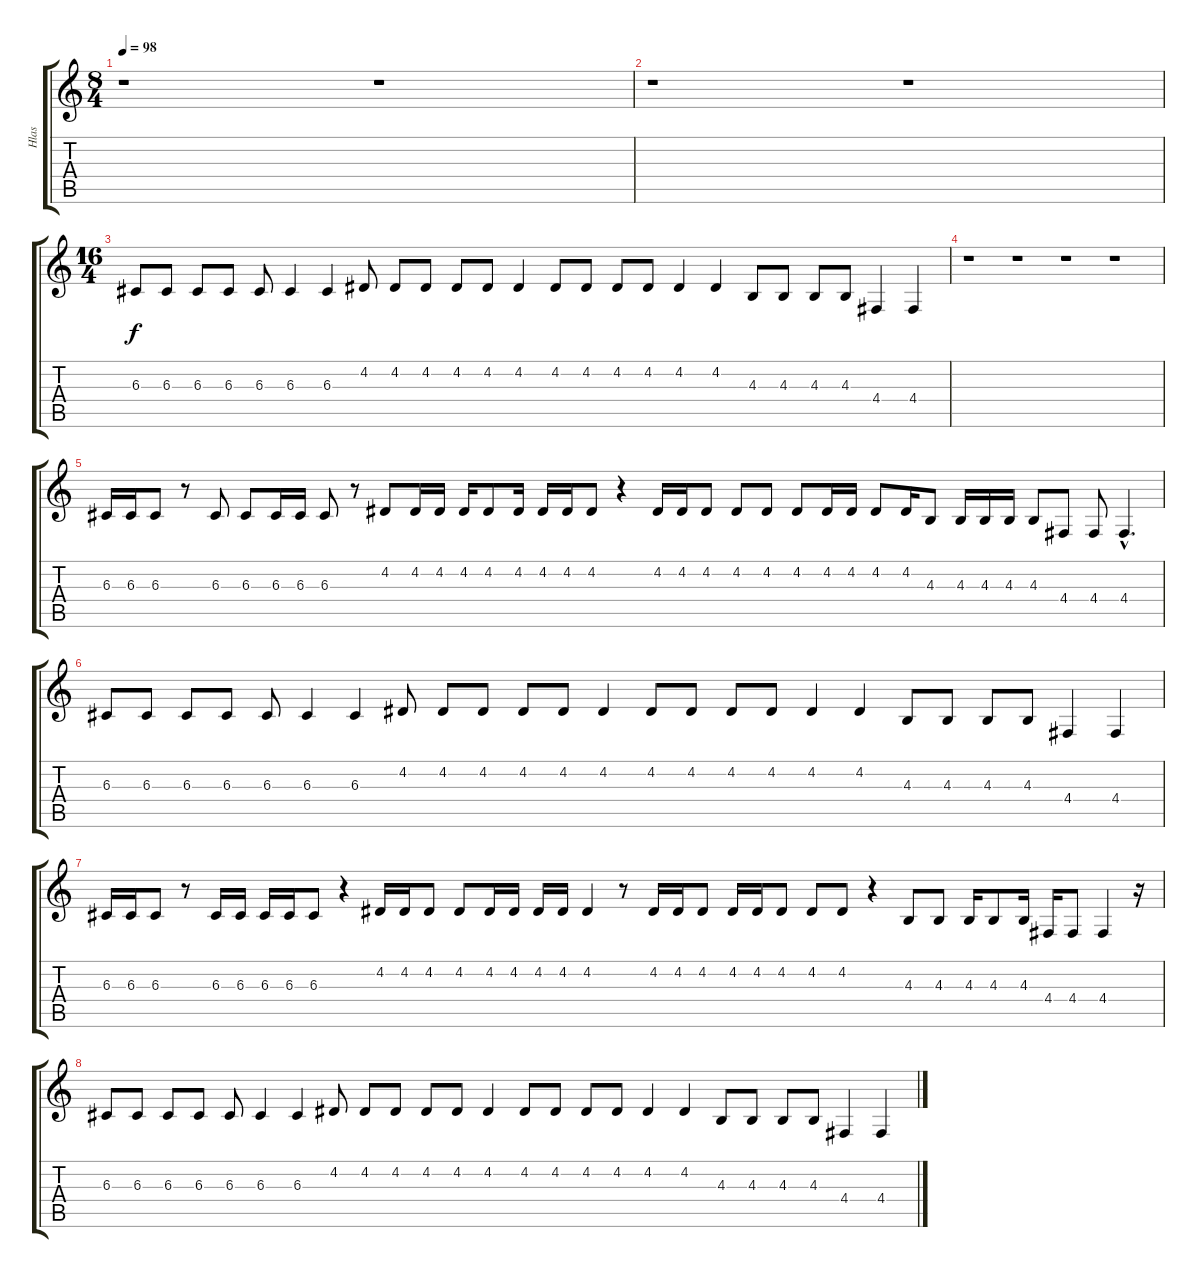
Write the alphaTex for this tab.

\track ("Hlas" "Hlas") {instrument synthvoice}
\staff {score tabs}
\tuning (E4 B3 G3 D3 A2 E2) {hide}
\ts (8 4)
\tempo 98
\clef g2
\ks c
r.1{dy f instrument synthvoice} r.1 |
r.1 r.1 |
\ts (16 4)
6.3.8 6.3.8 6.3.8 6.3.8 6.3.8 6.3.4 6.3.4 4.2.8 4.2.8 4.2.8 4.2.8 4.2.8 4.2.4 4.2.8 4.2.8 4.2.8 4.2.8 4.2.4 4.2.4 4.3.8 4.3.8 4.3.8 4.3.8 4.4.4 4.4.4 |
r.1 r.1 r.1 r.1 |
6.3.16 6.3.16 6.3.8 r.8 6.3.8 6.3.8 6.3.16 6.3.16 6.3.8 r.8 4.2.8 4.2.16 4.2.16 4.2.16 4.2.8 4.2.16 4.2.16 4.2.16 4.2.8 r.4 4.2.16 4.2.16 4.2.8 4.2.8 4.2.8 4.2.8 4.2.16 4.2.16 4.2.8 4.2.16 4.3.8 4.3.16 4.3.16 4.3.16 4.3.8 4.4.8 4.4.8 4.4{hac}.4{d} |
6.3.8 6.3.8 6.3.8 6.3.8 6.3.8 6.3.4 6.3.4 4.2.8 4.2.8 4.2.8 4.2.8 4.2.8 4.2.4 4.2.8 4.2.8 4.2.8 4.2.8 4.2.4 4.2.4 4.3.8 4.3.8 4.3.8 4.3.8 4.4.4 4.4.4 |
6.3.16 6.3.16 6.3.8 r.8 6.3.16 6.3.16 6.3.16 6.3.16 6.3.8 r.4 4.2.16 4.2.16 4.2.8 4.2.8 4.2.16 4.2.16 4.2.16 4.2.16 4.2.4 r.8 4.2.16 4.2.16 4.2.8 4.2.16 4.2.16 4.2.8 4.2.8 4.2.8 r.4 4.3.8 4.3.8 4.3.16 4.3.8 4.3.16 4.4.16 4.4.8 4.4.4 r.16 |
6.3.8 6.3.8 6.3.8 6.3.8 6.3.8 6.3.4 6.3.4 4.2.8 4.2.8 4.2.8 4.2.8 4.2.8 4.2.4 4.2.8 4.2.8 4.2.8 4.2.8 4.2.4 4.2.4 4.3.8 4.3.8 4.3.8 4.3.8 4.4.4 4.4.4
